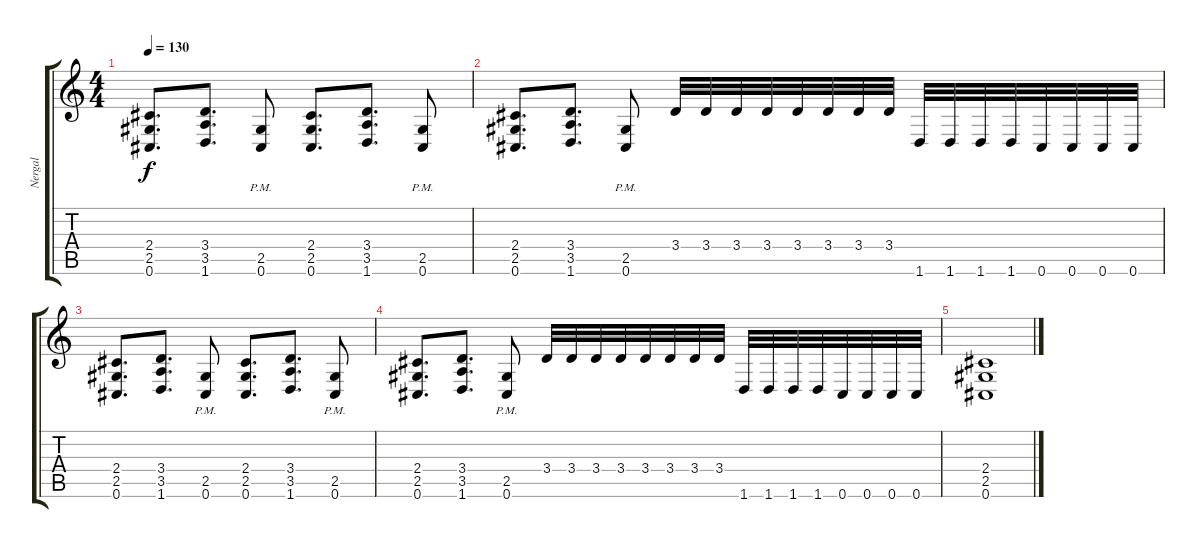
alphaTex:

\track ("Nergal" "Nergal") {instrument distortionguitar}
\staff {score tabs}
\tuning (Db4 Ab3 E3 B2 Gb2 Db2) {hide}
\ts (4 4)
\tempo 130
\clef g2
\ks c
(2.4 2.5 0.6).8{d dy f} (3.4 3.5 1.6).8{d} (2.5{pm} 0.6{pm}).8 (2.4 2.5 0.6).8{d} (3.4 3.5 1.6).8{d} (2.5{pm} 0.6{pm}).8 |
(2.4 2.5 0.6).8{d} (3.4 3.5 1.6).8{d} (2.5{pm} 0.6{pm}).8 3.4.32 3.4.32 3.4.32 3.4.32 3.4.32 3.4.32 3.4.32 3.4.32 1.6.32 1.6.32 1.6.32 1.6.32 0.6.32 0.6.32 0.6.32 0.6.32 |
(2.4 2.5 0.6).8{d} (3.4 3.5 1.6).8{d} (2.5{pm} 0.6{pm}).8 (2.4 2.5 0.6).8{d} (3.4 3.5 1.6).8{d} (2.5{pm} 0.6{pm}).8 |
(2.4 2.5 0.6).8{d} (3.4 3.5 1.6).8{d} (2.5{pm} 0.6{pm}).8 3.4.32 3.4.32 3.4.32 3.4.32 3.4.32 3.4.32 3.4.32 3.4.32 1.6.32 1.6.32 1.6.32 1.6.32 0.6.32 0.6.32 0.6.32 0.6.32 |
(2.4 2.5 0.6).1
